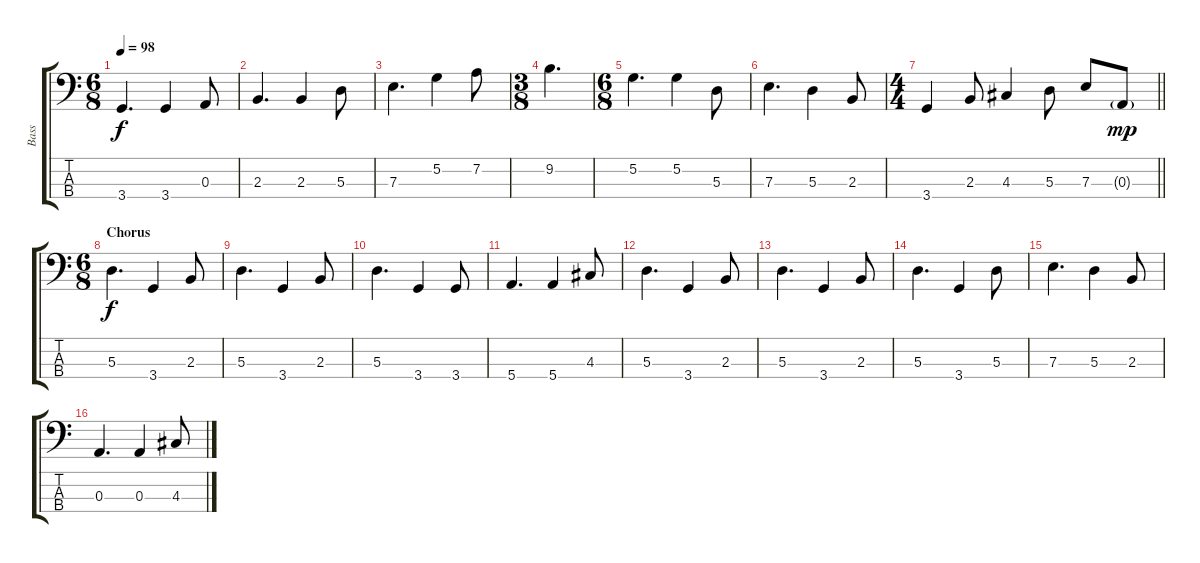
\track ("Bass" "Bass") {instrument electricbassfinger}
\staff {score tabs}
\tuning (G2 D2 A1 E1) {hide}
\ts (6 8)
\tempo 98
\clef f4
\ks c
3.4.4{d dy f} 3.4.4 0.3.8 |
2.3.4{d} 2.3.4 5.3.8 |
7.3.4{d} 5.2.4 7.2.8 |
\ts (3 8)
9.2.4{d} |
\ts (6 8)
5.2.4{d} 5.2.4 5.3.8 |
7.3.4{d} 5.3.4 2.3.8 |
\ts (4 4)
\barLineRight lightlight
3.4.4 2.3.8 4.3.4 5.3.8 7.3.8 0.3{g}.8{dy mp} |
\ts (6 8)
\section ("" "Chorus")
5.3.4{d dy f} 3.4.4 2.3.8 |
5.3.4{d} 3.4.4 2.3.8 |
5.3.4{d} 3.4.4 3.4.8 |
5.4.4{d} 5.4.4 4.3.8 |
5.3.4{d} 3.4.4 2.3.8 |
5.3.4{d} 3.4.4 2.3.8 |
5.3.4{d} 3.4.4 5.3.8 |
7.3.4{d} 5.3.4 2.3.8 |
0.3.4{d} 0.3.4 4.3.8
